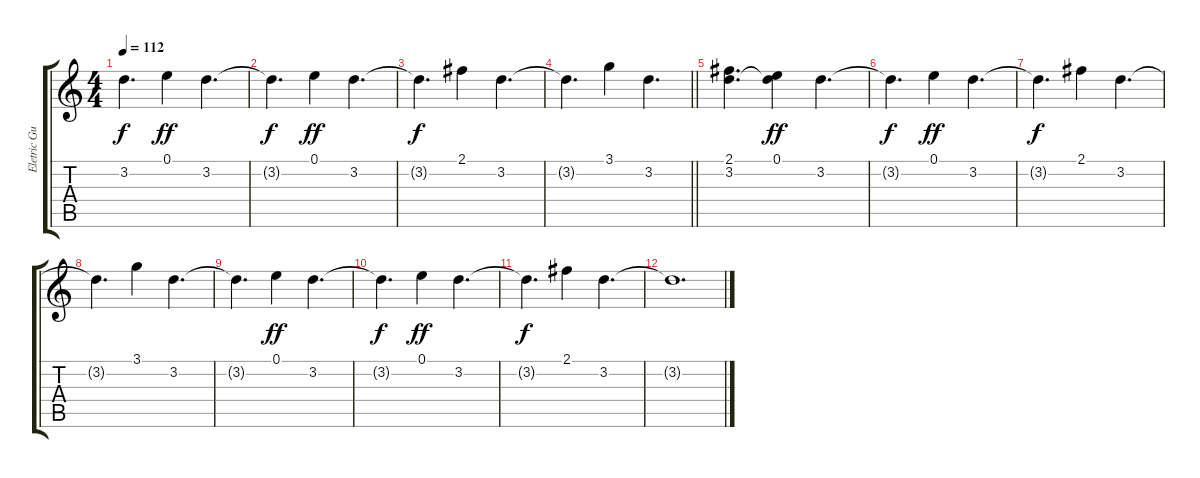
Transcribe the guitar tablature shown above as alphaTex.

\track ("Eletric Guitar" "Eletric Gu") {instrument overdrivenguitar}
\staff {score tabs}
\tuning (E4 B3 G3 D3 A2 E2) {hide}
\ts (4 4)
\tempo 112
\clef g2
\ks c
3.2{t}.4{d dy f} 0.1.4{dy ff} 3.2.4{d} |
3.2{t}.4{d dy f} 0.1.4{dy ff} 3.2.4{d} |
3.2{t}.4{d dy f} 2.1.4 3.2.4{d} |
\barLineRight lightlight
3.2{t}.4{d} 3.1.4 3.2.4{d} |
(2.1 3.2).4{d} (0.1 3.2{t}).4{dy ff} 3.2.4{d} |
3.2{t}.4{d dy f} 0.1.4{dy ff} 3.2.4{d} |
3.2{t}.4{d dy f} 2.1.4 3.2.4{d} |
3.2{t}.4{d} 3.1.4 3.2.4{d} |
3.2{t}.4{d} 0.1.4{dy ff} 3.2.4{d} |
3.2{t}.4{d dy f} 0.1.4{dy ff} 3.2.4{d} |
3.2{t}.4{d dy f} 2.1.4 3.2.4{d} |
3.2{t}.1{d}
